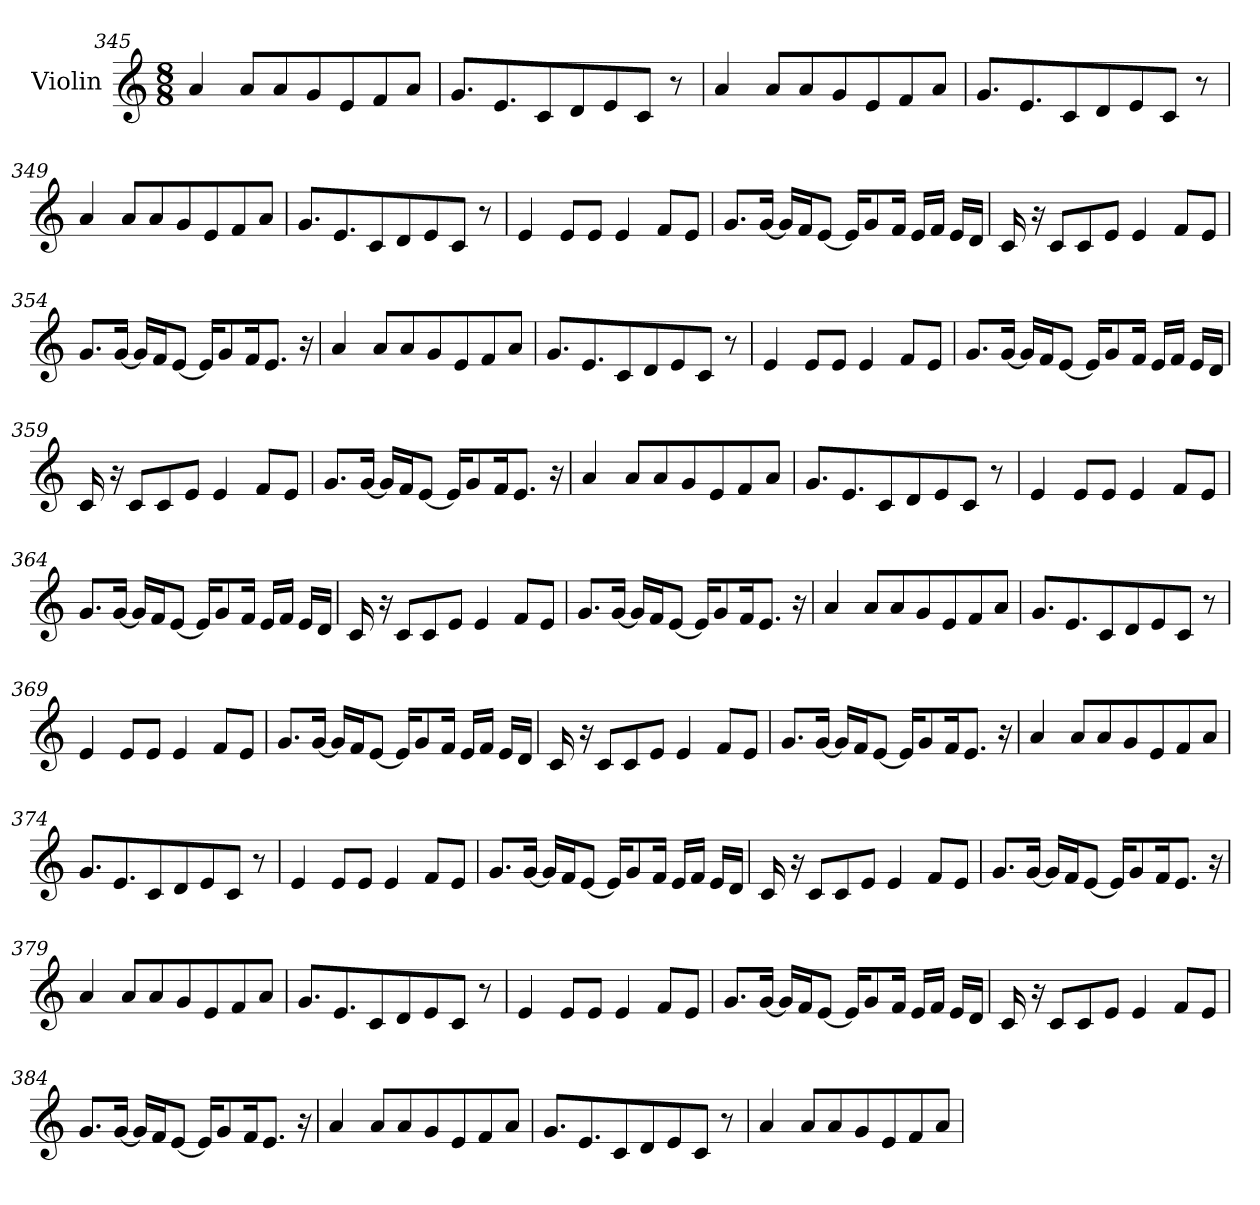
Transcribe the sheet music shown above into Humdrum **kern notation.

**kern
*part1
*staff1
*I"Violin
!!LO:LB:g=z
*clefG2
*k[]
*M8/8
=345
4a/
8a/L
8a/
8g/
8e/
8f/
8a/J
=346
8.g/L
8.e/
8c/
8d/
8e/
8c/J
8r
=347
4a/
8a/L
8a/
8g/
8e/
8f/
8a/J
=348
8.g/L
8.e/
8c/
8d/
8e/
8c/J
8r
!!LO:LB:g=z
=349
4a/
8a/L
8a/
8g/
8e/
8f/
8a/J
=350
8.g/L
8.e/
8c/
8d/
8e/
8c/J
8r
=351
4e/
8e/L
8e/J
4e/
8f/L
8e/J
=352
8.g/L
[16g/Jk
16g/LL]
16f/J
[8e/J
16e/KL]
8g/
16f/Jk
16e/LL
16f/JJ
16e/LL
16d/JJ
!!LO:LB:g=z
=353
16c/
16r
8c/L
8c/
8e/J
4e/
8f/L
8e/J
=354
8.g/L
[16g/Jk
16g/LL]
16f/J
[8e/J
16e/KL]
8g/
16f/K
8.e/J
16r
=355
4a/
8a/L
8a/
8g/
8e/
8f/
8a/J
=356
8.g/L
8.e/
8c/
8d/
8e/
8c/J
8r
!!LO:LB:g=z
=357
4e/
8e/L
8e/J
4e/
8f/L
8e/J
=358
8.g/L
[16g/Jk
16g/LL]
16f/J
[8e/J
16e/KL]
8g/
16f/Jk
16e/LL
16f/JJ
16e/LL
16d/JJ
=359
16c/
16r
8c/L
8c/
8e/J
4e/
8f/L
8e/J
!!LO:LB:g=z
=360
8.g/L
[16g/Jk
16g/LL]
16f/J
[8e/J
16e/KL]
8g/
16f/K
8.e/J
16r
=361
4a/
8a/L
8a/
8g/
8e/
8f/
8a/J
=362
8.g/L
8.e/
8c/
8d/
8e/
8c/J
8r
=363
4e/
8e/L
8e/J
4e/
8f/L
8e/J
!!LO:PB:g=z
=364
8.g/L
[16g/Jk
16g/LL]
16f/J
[8e/J
16e/KL]
8g/
16f/Jk
16e/LL
16f/JJ
16e/LL
16d/JJ
=365
16c/
16r
8c/L
8c/
8e/J
4e/
8f/L
8e/J
!!LO:LB:g=z
=366
8.g/L
[16g/Jk
16g/LL]
16f/J
[8e/J
16e/KL]
8g/
16f/K
8.e/J
16r
=367
4a/
8a/L
8a/
8g/
8e/
8f/
8a/J
=368
8.g/L
8.e/
8c/
8d/
8e/
8c/J
8r
=369
4e/
8e/L
8e/J
4e/
8f/L
8e/J
!!LO:LB:g=z
=370
8.g/L
[16g/Jk
16g/LL]
16f/J
[8e/J
16e/KL]
8g/
16f/Jk
16e/LL
16f/JJ
16e/LL
16d/JJ
=371
16c/
16r
8c/L
8c/
8e/J
4e/
8f/L
8e/J
=372
8.g/L
[16g/Jk
16g/LL]
16f/J
[8e/J
16e/KL]
8g/
16f/K
8.e/J
16r
!!LO:LB:g=z
=373
4a/
8a/L
8a/
8g/
8e/
8f/
8a/J
=374
8.g/L
8.e/
8c/
8d/
8e/
8c/J
8r
=375
4e/
8e/L
8e/J
4e/
8f/L
8e/J
=376
8.g/L
[16g/Jk
16g/LL]
16f/J
[8e/J
16e/KL]
8g/
16f/Jk
16e/LL
16f/JJ
16e/LL
16d/JJ
!!LO:LB:g=z
=377
16c/
16r
8c/L
8c/
8e/J
4e/
8f/L
8e/J
=378
8.g/L
[16g/Jk
16g/LL]
16f/J
[8e/J
16e/KL]
8g/
16f/K
8.e/J
16r
=379
4a/
8a/L
8a/
8g/
8e/
8f/
8a/J
=380
8.g/L
8.e/
8c/
8d/
8e/
8c/J
8r
!!LO:LB:g=z
=381
4e/
8e/L
8e/J
4e/
8f/L
8e/J
=382
8.g/L
[16g/Jk
16g/LL]
16f/J
[8e/J
16e/KL]
8g/
16f/Jk
16e/LL
16f/JJ
16e/LL
16d/JJ
=383
16c/
16r
8c/L
8c/
8e/J
4e/
8f/L
8e/J
!!LO:LB:g=z
=384
8.g/L
[16g/Jk
16g/LL]
16f/J
[8e/J
16e/KL]
8g/
16f/K
8.e/J
16r
=385
4a/
8a/L
8a/
8g/
8e/
8f/
8a/J
=386
8.g/L
8.e/
8c/
8d/
8e/
8c/J
8r
=387
4a/
8a/L
8a/
8g/
8e/
8f/
8a/J
=
*-
